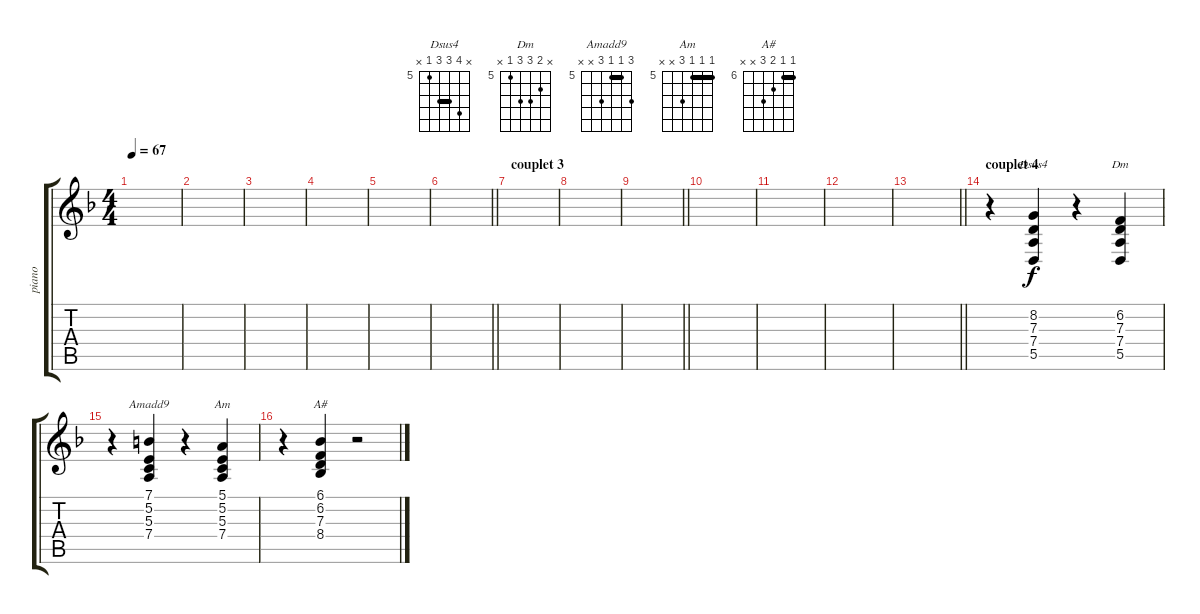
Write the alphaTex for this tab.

\track ("piano" "piano") {instrument acousticgrandpiano}
\staff {score tabs}
\tuning (E4 B3 G3 D3 A2 E2) {hide}
\chord ("Dsus4" x 8 7 7 5 x) {firstfret 5 barre 7}
\chord ("Dm" x 6 7 7 5 x) {firstfret 5}
\chord ("Amadd9" 7 5 5 7 x x) {firstfret 5 barre 5}
\chord ("Am" 5 5 5 7 x x) {firstfret 5 barre 5}
\chord ("A#" 6 6 7 8 x x) {firstfret 6 barre 6}
\ts (4 4)
\tempo 67
\clef g2
\ks f
|
|
|
|
|
\barLineRight lightlight
|
\section ("" "couplet 3")
|
|
\barLineRight lightlight
|
|
|
|
\barLineRight lightlight
|
\section ("" "couplet 4")
r.4 (8.2 7.3 7.4 5.5).4{ch "Dsus4"} r.4 (6.2 7.3 7.4 5.5).4{ch "Dm"} |
r.4 (7.1 5.2 5.3 7.4).4{ch "Amadd9"} r.4 (5.1 5.2 5.3 7.4).4{ch "Am"} |
r.4 (6.1 6.2 7.3 8.4).4{ch "A#"} r.2
